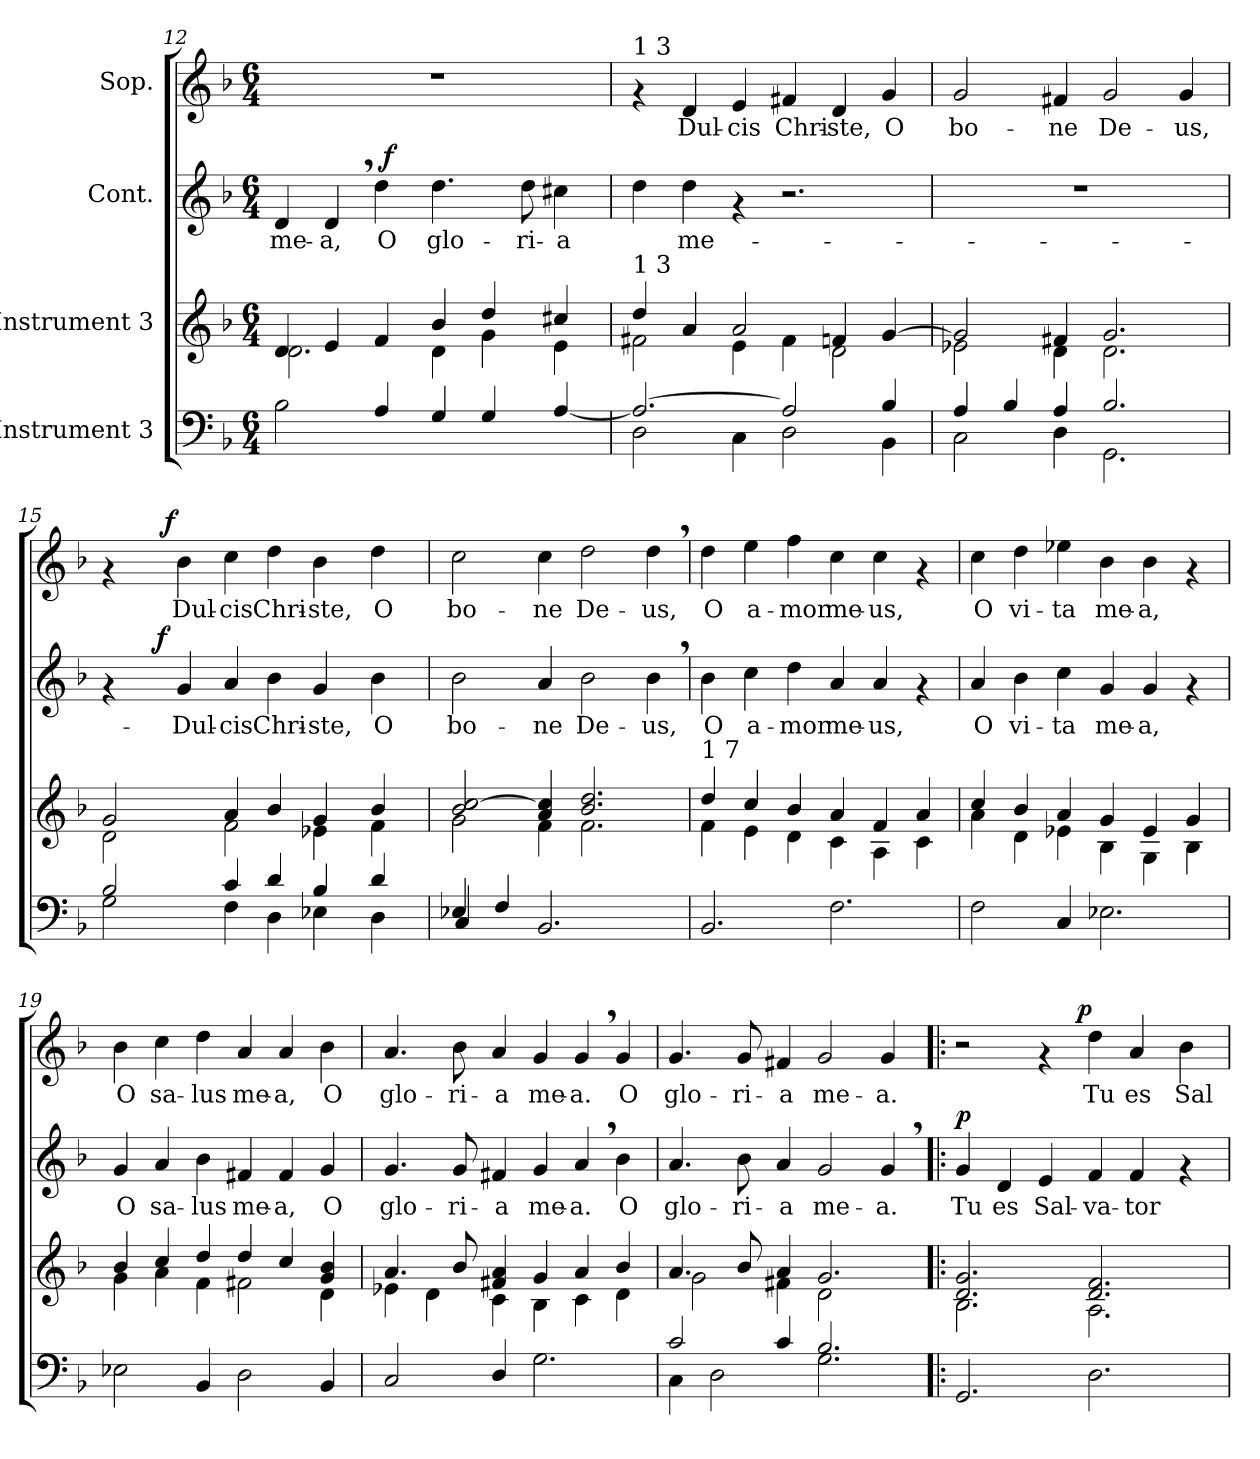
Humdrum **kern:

**kern	**kern	**kern	**text	**dynam	**kern	**text	**dynam
*part4	*part3	*part2	*part2	*part2	*part1	*part1	*part1
*staff4	*staff3	*staff2	*staff2	*staff2	*staff1	*staff1	*staff1
*I"Instrument 3	*I"Instrument 3	*I"Cont.	*	*	*I"Sop.	*	*
*clefF4	*clefG2	*clefG2	*	*	*clefG2	*	*
*k[b-]	*k[b-]	*k[b-]	*	*	*k[b-]	*	*
*F:	*F:	*F:	*	*	*F:	*	*
*M6/4	*M6/4	*M6/4	*	*	*M6/4	*	*
=12	=12	=12	=12	=12	=12	=12	=12
*	*^	*	*	*	*	*	*
!	!	!	!	!LO:LY:b:cj	!	!	!	!
*	*	*	*^	*	*	*	*	*
2B-\	4d/	2.d\	4d/	2ryy	me-	.	1.r	.	.
!	!	!	!	!	!LO:LY:b:cj	!	!	!	!
.	4e/	.	4d,>/	.	-a,	.	.	.	.
!	!	!	!	!	!LO:LY:b:cj	!	!	!	!
4A/	4f/	.	4dd\	64ryy	O	.	.	.	.
!	!	!	!	!	!	!LO:DY:a	!	!	!
.	.	.	.	2ryy	.	f	.	.	.
!	!	!	!	!	!LO:LY:b:cj	!	!	!	!
4G/	4b-/	4d\	4.dd\	.	glo-	.	.	.	.
4G/	4dd/	4g\	.	.	.	.	.	.	.
.	.	.	.	4ryy	.	.	.	.	.
!	!	!	!	!	!LO:LY:b:cj	!	!	!	!
.	.	.	8dd\	.	-ri-	.	.	.	.
!	!	!	!	!	!LO:LY:b:cj	!	!	!	!
[<4A/	4cc#X/	4e\	4cc#X\	.	-a	.	.	.	.
.	.	.	.	8...ryy	.	.	.	.	.
!!LO:PB:g=z
=13	=13	=13	=13	=13	=13	=13	=13	=13	=13
*^	*	*	*	*	*	*	*	*	*
!	!	!	!	!	!	!	!	!LO:TX:a:t=1 3	!	!
!	!	!LO:TX:a:t=1 3	!	!	!	!	!	!	!	!
!	!	!	!	!	!	!LO:LY:b:cj	!	!	!	!
*	*	*	*	*v	*v	*	*	*	*	*
2.A/_>	2D\	4dd/	2f#X\	4dd\	.	.	4rf	.	.
!	!	!	!	!	!LO:LY:b:cj	!	!	!LO:LY:b	!
.	.	4a/	.	4dd\	me-	.	4d/	Dul-	.
!	!	!	!	!	!	!	!	!LO:LY:b	!
.	4C\	2a/	4e\	4rf	.	.	4e/	-cis	.
!	!	!	!	!	!	!	!	!LO:LY:b	!
2A/]	2D\	.	4f#\	2.r	.	.	4f#X/	Chri-	.
!	!	!	!	!	!	!	!	!LO:LY:b	!
.	.	4fn/	2d\	.	.	.	4d/	-ste,	.
!	!	!	!	!	!	!	!	!LO:LY:b	!
4B-/	4BB-\	[>4g/	.	.	.	.	4g/	O	.
=14	=14	=14	=14	=14	=14	=14	=14	=14	=14
!	!	!	!	!	!	!	!	!LO:LY:b	!
4A/	2C\	2g/]	2e-X\	1.r	.	.	2g/	bo-	.
4B-/	.	.	.	.	.	.	.	.	.
!	!	!	!	!	!	!	!	!LO:LY:b	!
4A/	4D\	4f#X/	4d\	.	.	.	4f#X/	-ne	.
!	!	!	!	!	!	!	!	!LO:LY:b	!
2.B-/	2.GG\	2.g/	2.d\	.	.	.	2g/	De-	.
!	!	!	!	!	!	!	!	!LO:LY:b	!
.	.	.	.	.	.	.	4g/	-us,	.
=15	=15	=15	=15	=15	=15	=15	=15	=15	=15
*	*	*	*	*^	*	*	*^	*	*
2B-/	2G\	2g/	2d\	4rf	8ryy	.	.	4rf	8..ryy	.	.
.	.	.	.	.	16ryy	.	.	.	.	.	.
.	.	.	.	.	64ryy	.	.	.	.	.	.
!	!	!	!	!	!	!	!LO:DY:a	!	!	!	!
.	.	.	.	.	1ryy	.	f	.	.	.	.
!	!	!	!	!	!	!	!	!	!	!	!LO:DY:a
.	.	.	.	.	.	.	.	.	1ryy	.	f
!	!	!	!	!	!	!LO:LY:b:cj	!	!	!	!LO:LY:b	!
.	.	.	.	4g/	.	-Dul-	.	4b-\	.	Dul-	.
!	!	!	!	!	!	!LO:LY:b:cj	!	!	!	!LO:LY:b	!
4c/	4F\	4a/	2f\	4a/	.	-cis	.	4cc\	.	-cis	.
!	!	!	!	!	!	!LO:LY:b:cj	!	!	!	!LO:LY:b	!
4d/	4D\	4b-/	.	4b-\	.	Chri-	.	4dd\	.	Chri-	.
!	!	!	!	!	!	!LO:LY:b:cj	!	!	!	!LO:LY:b	!
4B-/	4E-X\	4g/	4e-X\	4g/	.	-ste,	.	4b-\	.	-ste,	.
.	.	.	.	.	4ryy	.	.	.	.	.	.
.	.	.	.	.	.	.	.	.	4ryy	.	.
!	!	!	!	!	!	!LO:LY:b:cj	!	!	!	!LO:LY:b	!
4d/	4D\	4b-/	4f\	4b-\	.	O	.	4dd\	.	O	.
.	.	.	.	.	32.ryy	.	.	.	.	.	.
.	.	.	.	.	.	.	.	.	32ryy	.	.
=16	=16	=16	=16	=16	=16	=16	=16	=16	=16	=16	=16
!	!	!	!	!	!	!LO:LY:b:cj	!	!	!	!LO:LY:b	!
*	*	*	*	*v	*v	*	*	*	*	*	*
*	*	*	*	*	*	*	*v	*v	*	*
4E-X/	4C/	2b-/ [>2cc/	2g\	2b-\	bo-	.	2cc\	bo-	.
4F/	4ryy	.	.	.	.	.	.	.	.
!	!	!	!	!	!LO:LY:b:cj	!	!	!LO:LY:b	!
2.BB-/	1ryy	4a/ 4cc/]	4f\	4a/	-ne	.	4cc\	-ne	.
!	!	!	!	!	!LO:LY:b:cj	!	!	!LO:LY:b	!
.	.	2.b-/ 2.dd/	2.f\	2b-\	De-	.	2dd\	De-	.
!	!	!	!	!	!LO:LY:b:cj	!	!	!LO:LY:b	!
4ryy	.	.	.	4b-,>\	-us,	.	4dd,>\	-us,	.
*v	*v	*	*	*	*	*	*	*	*
!!LO:PB:g=z
=17	=17	=17	=17	=17	=17	=17	=17	=17
!	!LO:TX:a:t=1 7	!	!	!	!	!	!	!
!	!	!	!	!LO:LY:b:cj	!	!	!LO:LY:b	!
2.BB-/	4dd/	4f\	4b-\	O	.	4dd\	O	.
!	!	!	!	!LO:LY:b:cj	!	!	!LO:LY:b	!
.	4cc/	4e\	4cc\	a-	.	4ee\	a-	.
!	!	!	!	!LO:LY:b:cj	!	!	!LO:LY:b	!
.	4b-/	4d\	4dd\	-mor	.	4ff\	-mor	.
!	!	!	!	!LO:LY:b:cj	!	!	!LO:LY:b	!
2.F\	4a/	4c\	4a/	me-	.	4cc\	me-	.
!	!	!	!	!LO:LY:b:cj	!	!	!LO:LY:b	!
.	4f/	4A\	4a/	-us,	.	4cc\	-us,	.
.	4a/	4c\	4rf	.	.	4rf	.	.
=18	=18	=18	=18	=18	=18	=18	=18	=18
!	!	!	!	!LO:LY:b:cj	!	!	!LO:LY:b	!
2F\	4cc/	4a\	4a/	O	.	4cc\	O	.
!	!	!	!	!LO:LY:b:cj	!	!	!LO:LY:b	!
.	4b-/	4d\	4b-\	vi-	.	4dd\	vi-	.
!	!	!	!	!LO:LY:b:cj	!	!	!LO:LY:b	!
4C/	4a/	4e-X\	4cc\	-ta	.	4ee-X\	-ta	.
!	!	!	!	!LO:LY:b:cj	!	!	!LO:LY:b	!
2.E-X\	4g/	4B-\	4g/	me-	.	4b-\	me-	.
!	!	!	!	!LO:LY:b:cj	!	!	!LO:LY:b	!
.	4e-/	4G\	4g/	-a,	.	4b-\	-a,	.
.	4g/	4B-\	4rf	.	.	4rf	.	.
=19	=19	=19	=19	=19	=19	=19	=19	=19
!	!	!	!	!LO:LY:b:cj	!	!	!LO:LY:b	!
2E-X\	4b-/	4g\	4g/	O	.	4b-\	O	.
!	!	!	!	!LO:LY:b:cj	!	!	!LO:LY:b	!
.	4cc/	4a\	4a/	sa-	.	4cc\	sa-	.
!	!	!	!	!LO:LY:b:cj	!	!	!LO:LY:b	!
4BB-/	4dd/	4f\	4b-\	-lus	.	4dd\	-lus	.
!	!	!	!	!LO:LY:b:cj	!	!	!LO:LY:b	!
2D\	4dd/	2f#X\	4f#X/	me-	.	4a/	me-	.
!	!	!	!	!LO:LY:b:cj	!	!	!LO:LY:b	!
.	4cc/	.	4f#/	-a,	.	4a/	-a,	.
!	!	!	!	!LO:LY:b:cj	!	!	!LO:LY:b	!
4BB-/	4g/ 4b-/	4d\	4g/	O	.	4b-\	O	.
=20	=20	=20	=20	=20	=20	=20	=20	=20
!	!	!	!	!LO:LY:b:cj	!	!	!LO:LY:b	!
2C/	4.a/	4e-X\	4.g/	glo-	.	4.a/	glo-	.
.	.	4d\	.	.	.	.	.	.
!	!	!	!	!LO:LY:b:cj	!	!	!LO:LY:b	!
.	8b-/	.	8g/	-ri-	.	8b-\	-ri-	.
!	!	!	!	!LO:LY:b:cj	!	!	!LO:LY:b	!
4D/	4f#X/ 4a/	4c\	4f#X/	-a	.	4a/	-a	.
!	!	!	!	!LO:LY:b:cj	!	!	!LO:LY:b	!
2.G\	4g/	4B-\	4g/	me-	.	4g/	me-	.
!	!	!	!	!LO:LY:b:cj	!	!	!LO:LY:b	!
.	4a/	4c\	4a,>/	-a.	.	4g,>/	-a.	.
!	!	!	!	!LO:LY:b:cj	!	!	!LO:LY:b	!
.	4b-/	4d\	4b-\	O	.	4g/	O	.
!!LO:LB:g=z
=21	=21	=21	=21	=21	=21	=21	=21	=21
*^	*	*	*	*	*	*	*	*
!	!	!	!	!	!LO:LY:b:cj	!	!	!LO:LY:b	!
2c/	4C\	4.a/	2g\	4.a/	glo-	.	4.g/	glo-	.
.	2D\	.	.	.	.	.	.	.	.
!	!	!	!	!	!LO:LY:b:cj	!	!	!LO:LY:b	!
.	.	8b-/	.	8b-\	-ri-	.	8g/	-ri-	.
!	!	!	!	!	!LO:LY:b:cj	!	!	!LO:LY:b	!
4c/	.	4a/	4f#X\	4a/	-a	.	4f#X/	-a	.
!	!	!	!	!	!LO:LY:b:cj	!	!	!LO:LY:b	!
2.B-/	2.G\	2.g/	2d\	2g/	me-	.	2g/	me-	.
!	!	!	!	!	!LO:LY:b:cj	!	!	!LO:LY:b	!
.	.	.	4ryy	4g,>/	-a.	.	4g/	-a.	.
*v	*v	*	*	*	*	*	*	*	*
=22!|:	=22!|:	=22!|:	=22!|:	=22!|:	=22!|:	=22!|:	=22!|:	=22!|:
!	!	!	!	!LO:LY:b:cj	!LO:DY:a	!	!	!
*	*	*	*	*	*	*^	*	*
2.GG/	2.d/ 2.g/	2.B-\	4g/	Tu	p	2r	2ryy	.	.
!	!	!	!	!LO:LY:b:cj	!	!	!	!	!
.	.	.	4d/	es	.	.	.	.	.
!	!	!	!	!LO:LY:b:cj	!	!	!	!	!
.	.	.	4e/	Sal-	.	4rf	8..ryy	.	.
!	!	!	!	!	!	!	!	!	!LO:DY:a
.	.	.	.	.	.	.	2ryy	.	p
!	!	!	!	!LO:LY:b:cj	!	!	!	!LO:LY:b	!
2.D\	2.d/ 2.f/	2.A\	4f/	-va-	.	4dd\	.	Tu	.
!	!	!	!	!LO:LY:b:cj	!	!	!	!LO:LY:b	!
.	.	.	4f/	-tor	.	4a/	.	es	.
.	.	.	.	.	.	.	4ryy	.	.
!	!	!	!	!	!	!	!	!LO:LY:b	!
.	.	.	4rf	.	.	4b-\	.	Sal-	.
.	.	.	.	.	.	.	32ryy	.	.
*	*v	*v	*	*	*	*v	*v	*	*
=	=	=	=	=	=	=	=
*-	*-	*-	*-	*-	*-	*-	*-
